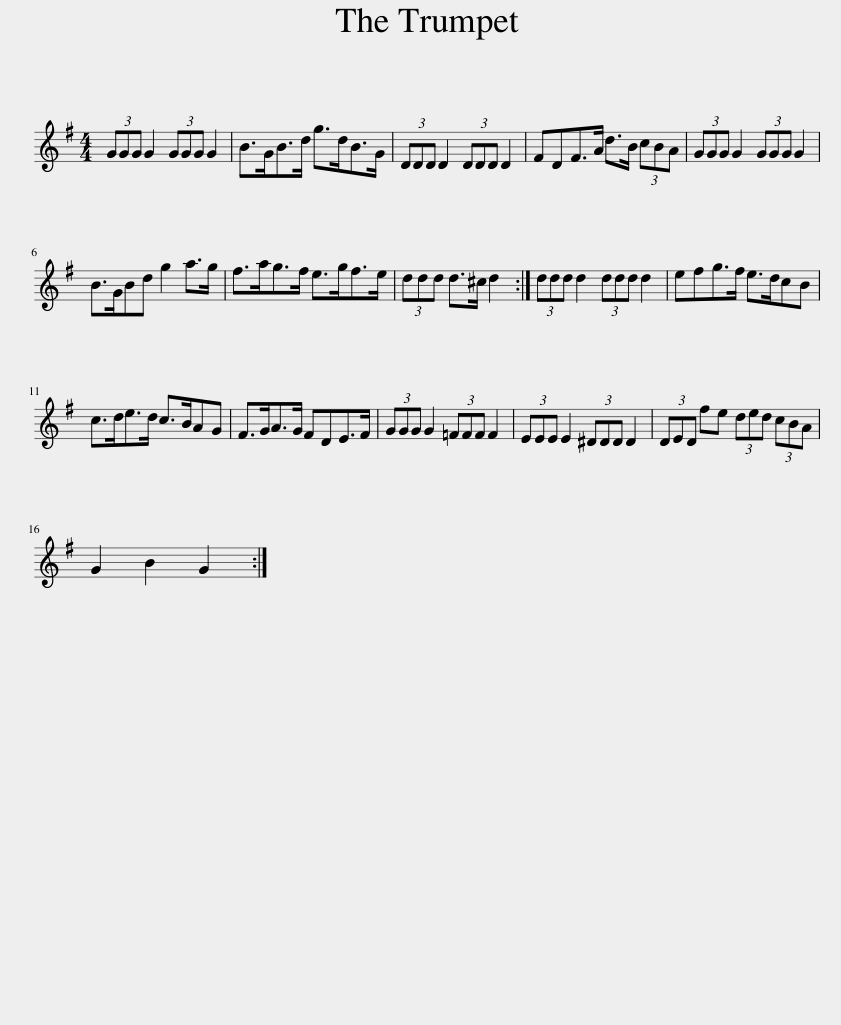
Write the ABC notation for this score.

X:1
L:1/8
M:4/4
I:linebreak $
K:G
V:1 treble
V:1
 (3GGG G2 (3GGG G2 | B>GB>d g>dB>G | (3DDD D2 (3DDD D2 | FDF>A d>B (3cBA | (3GGG G2 (3GGG G2 |$ %5
 B>GBd g2 a>g | f>ag>f e>gf>e | (3ddd d>^c d2 :| (3ddd d2 (3ddd d2 | efg>f e>dcB |$ %10
 c>de>d c>BAG | F>GA>G FDE>F | (3GGG G2 (3=FFF F2 | (3EEE E2 (3^DDD D2 | (3DED fe (3ded (3cBA |$ %15
 G2 B2 G2 :| %16
